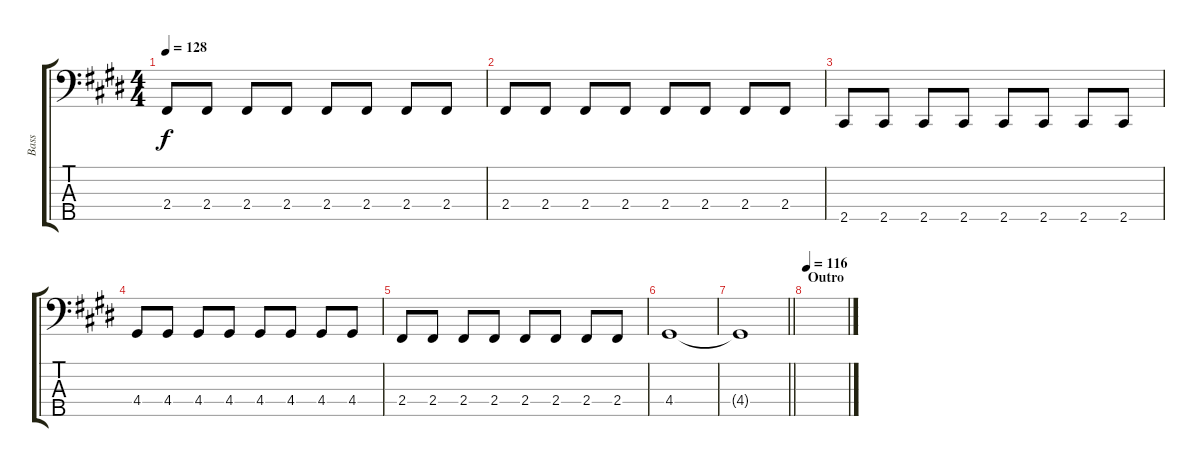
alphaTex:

\track ("Bass" "Bass") {instrument electricbassfinger}
\staff {score tabs}
\tuning (G2 D2 A1 E1 B0) {hide}
\ts (4 4)
\tempo 128
\clef f4
\ks c#minor
2.4.8{dy f} 2.4.8 2.4.8 2.4.8 2.4.8 2.4.8 2.4.8 2.4.8 |
2.4.8 2.4.8 2.4.8 2.4.8 2.4.8 2.4.8 2.4.8 2.4.8 |
2.5.8 2.5.8 2.5.8 2.5.8 2.5.8 2.5.8 2.5.8 2.5.8 |
4.4.8 4.4.8 4.4.8 4.4.8 4.4.8 4.4.8 4.4.8 4.4.8 |
2.4.8 2.4.8 2.4.8 2.4.8 2.4.8 2.4.8 2.4.8 2.4.8 |
4.4.1 |
\barLineRight lightlight
4.4{t}.1 |
\section ("" "Outro")
\tempo 116
